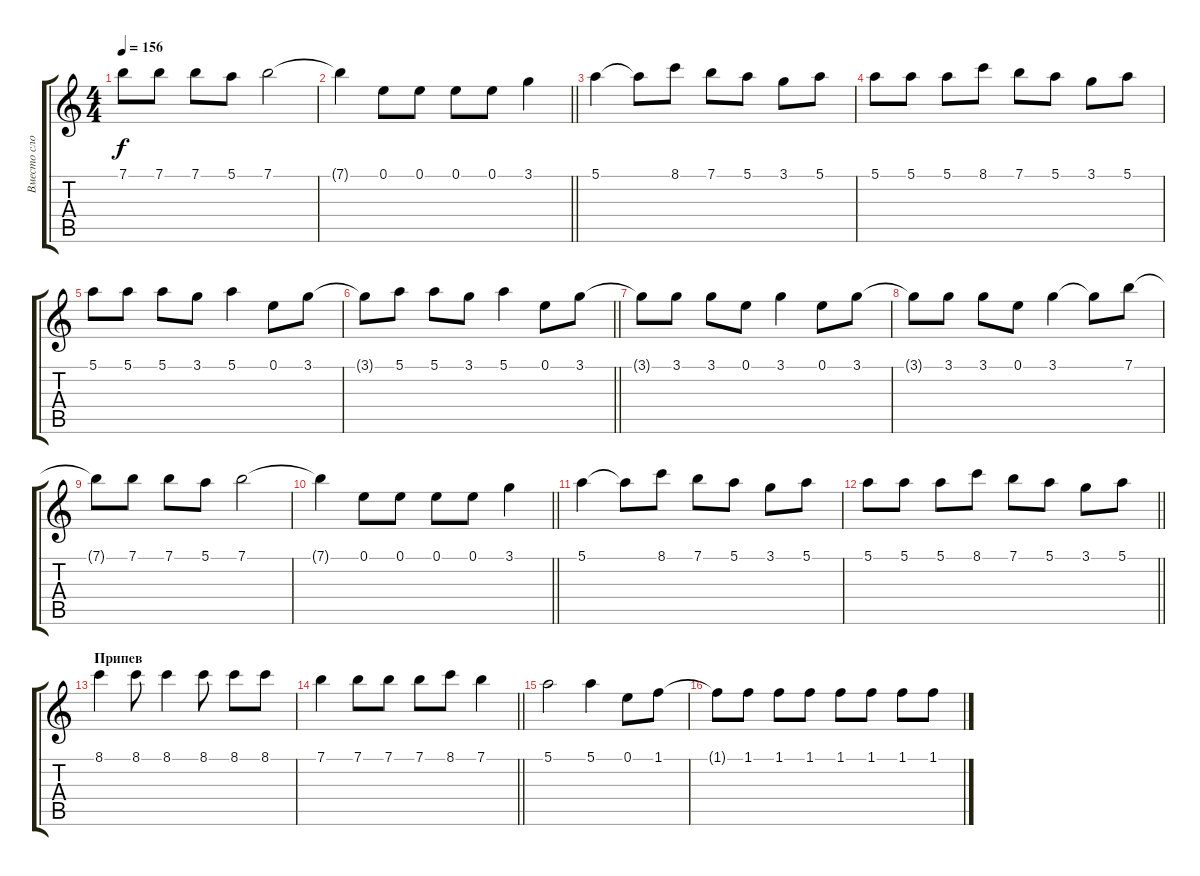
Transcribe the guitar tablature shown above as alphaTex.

\track ("Вместо слов" "Вместо сло") {instrument distortionguitar}
\staff {score tabs}
\tuning (E4 B3 G3 D3 A2 E2) {hide}
\ts (4 4)
\tempo 156
\clef g2
\ks c
7.1{t}.8{dy f} 7.1.8 7.1.8 5.1.8 7.1.2 |
\barLineRight lightlight
7.1{t}.4 0.1.8 0.1.8 0.1.8 0.1.8 3.1.4 |
5.1.4 5.1{t}.8 8.1.8 7.1.8 5.1.8 3.1.8 5.1.8 |
5.1.8 5.1.8 5.1.8 8.1.8 7.1.8 5.1.8 3.1.8 5.1.8 |
5.1.8 5.1.8 5.1.8 3.1.8 5.1.4 0.1.8 3.1.8 |
\barLineRight lightlight
3.1{t}.8 5.1.8 5.1.8 3.1.8 5.1.4 0.1.8 3.1.8 |
3.1{t}.8 3.1.8 3.1.8 0.1.8 3.1.4 0.1.8 3.1.8 |
3.1{t}.8 3.1.8 3.1.8 0.1.8 3.1.4 3.1{t}.8 7.1.8 |
7.1{t}.8 7.1.8 7.1.8 5.1.8 7.1.2 |
\barLineRight lightlight
7.1{t}.4 0.1.8 0.1.8 0.1.8 0.1.8 3.1.4 |
5.1.4 5.1{t}.8 8.1.8 7.1.8 5.1.8 3.1.8 5.1.8 |
\barLineRight lightlight
5.1.8 5.1.8 5.1.8 8.1.8 7.1.8 5.1.8 3.1.8 5.1.8 |
\section ("" "Припев")
8.1.4 8.1.8 8.1.4 8.1.8 8.1.8 8.1.8 |
\barLineRight lightlight
7.1.4 7.1.8 7.1.8 7.1.8 8.1.8 7.1.4 |
5.1.2 5.1.4 0.1.8 1.1.8 |
1.1{t}.8 1.1.8 1.1.8 1.1.8 1.1.8 1.1.8 1.1.8 1.1.8
